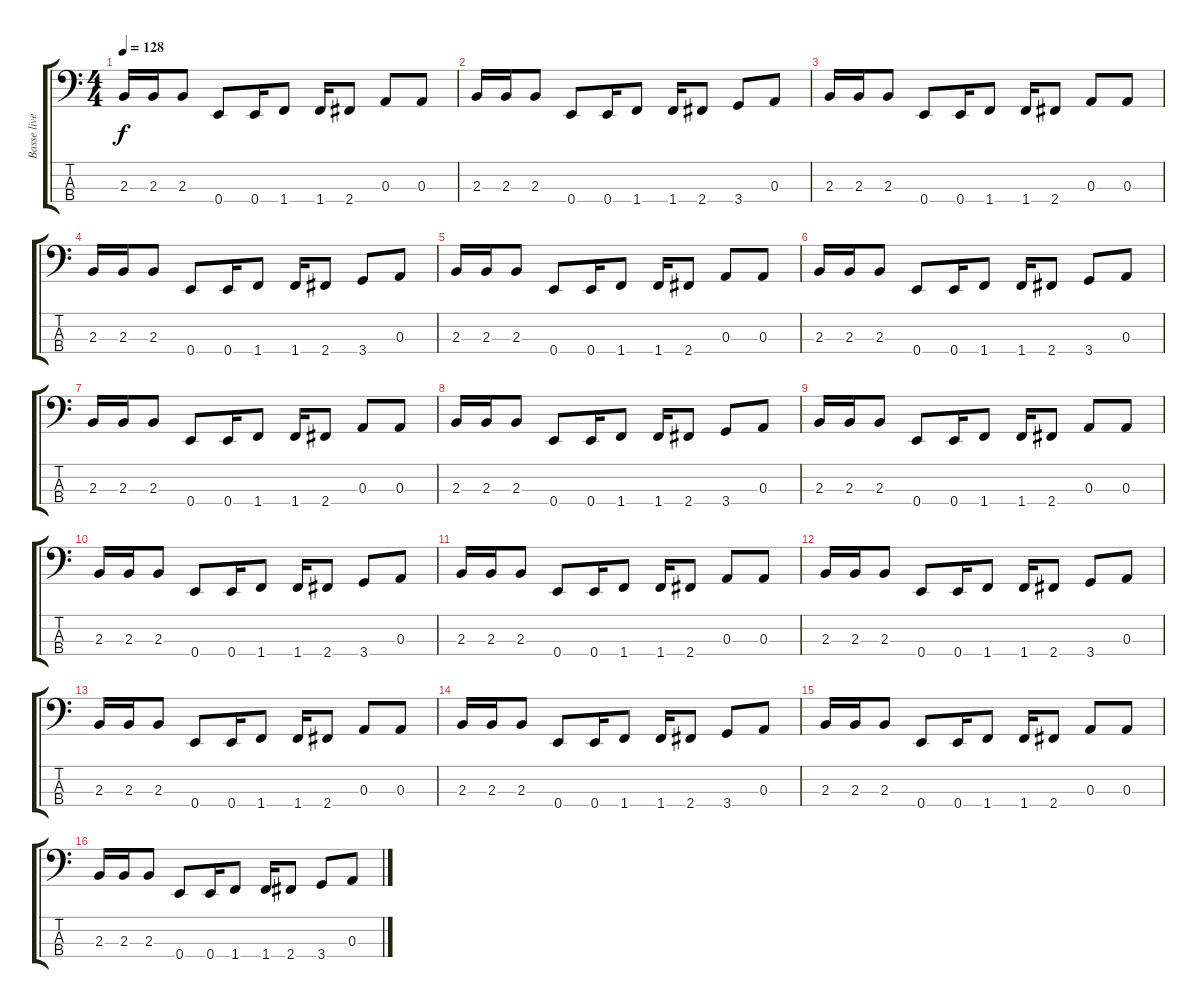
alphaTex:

\track ("Basse live" "Basse live") {instrument slapbass2}
\staff {score tabs}
\tuning (G2 D2 A1 E1) {hide}
\ts (4 4)
\tempo 128
\clef f4
\ks c
2.3.16{dy f} 2.3.16 2.3.8 0.4.8 0.4.16 1.4.8 1.4.16 2.4.8 0.3.8 0.3.8 |
2.3.16 2.3.16 2.3.8 0.4.8 0.4.16 1.4.8 1.4.16 2.4.8 3.4.8 0.3.8 |
2.3.16 2.3.16 2.3.8 0.4.8 0.4.16 1.4.8 1.4.16 2.4.8 0.3.8 0.3.8 |
2.3.16 2.3.16 2.3.8 0.4.8 0.4.16 1.4.8 1.4.16 2.4.8 3.4.8 0.3.8 |
2.3.16 2.3.16 2.3.8 0.4.8 0.4.16 1.4.8 1.4.16 2.4.8 0.3.8 0.3.8 |
2.3.16 2.3.16 2.3.8 0.4.8 0.4.16 1.4.8 1.4.16 2.4.8 3.4.8 0.3.8 |
2.3.16 2.3.16 2.3.8 0.4.8 0.4.16 1.4.8 1.4.16 2.4.8 0.3.8 0.3.8 |
2.3.16 2.3.16 2.3.8 0.4.8 0.4.16 1.4.8 1.4.16 2.4.8 3.4.8 0.3.8 |
2.3.16 2.3.16 2.3.8 0.4.8 0.4.16 1.4.8 1.4.16 2.4.8 0.3.8 0.3.8 |
2.3.16 2.3.16 2.3.8 0.4.8 0.4.16 1.4.8 1.4.16 2.4.8 3.4.8 0.3.8 |
2.3.16 2.3.16 2.3.8 0.4.8 0.4.16 1.4.8 1.4.16 2.4.8 0.3.8 0.3.8 |
2.3.16 2.3.16 2.3.8 0.4.8 0.4.16 1.4.8 1.4.16 2.4.8 3.4.8 0.3.8 |
2.3.16 2.3.16 2.3.8 0.4.8 0.4.16 1.4.8 1.4.16 2.4.8 0.3.8 0.3.8 |
2.3.16 2.3.16 2.3.8 0.4.8 0.4.16 1.4.8 1.4.16 2.4.8 3.4.8 0.3.8 |
2.3.16 2.3.16 2.3.8 0.4.8 0.4.16 1.4.8 1.4.16 2.4.8 0.3.8 0.3.8 |
2.3.16 2.3.16 2.3.8 0.4.8 0.4.16 1.4.8 1.4.16 2.4.8 3.4.8 0.3.8
